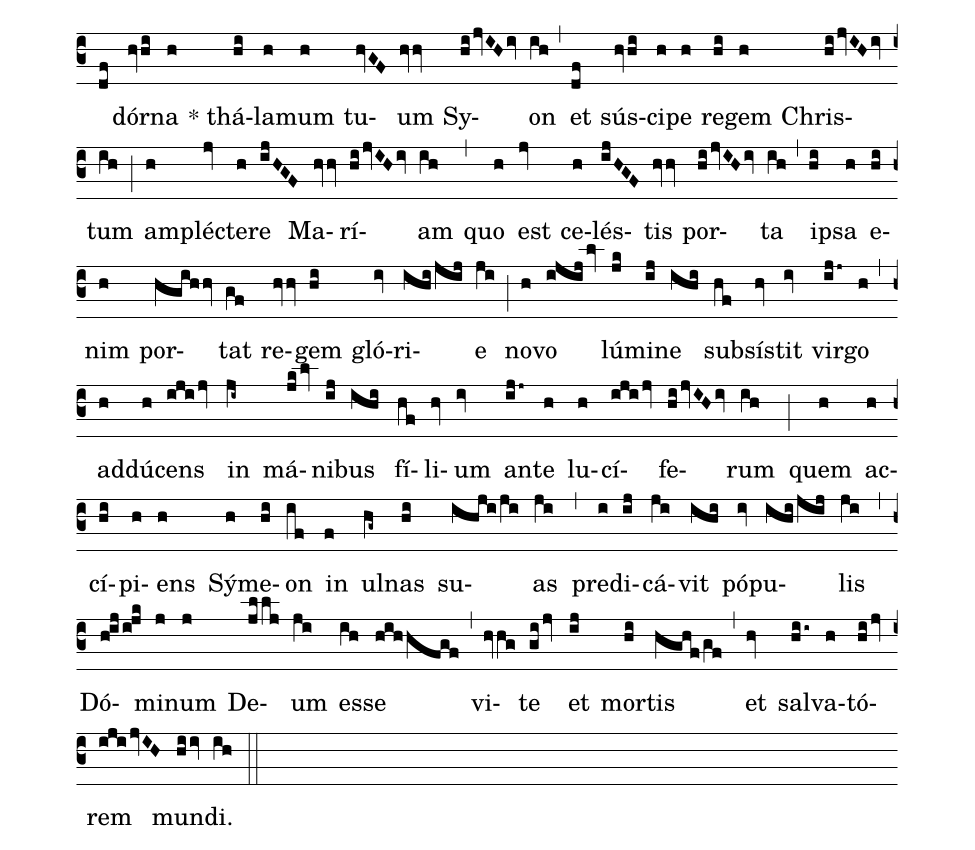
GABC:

annotation: Ant.;
annotation: VI.;
%%
(c3)
(df) dór(hvhi)na(h) * thá(hi)la(h)mum(h) tu(hvGF)um(hvhv) Sy(hijvIHiv)on(ih) (,)
et(df) sús(hvhi)ci(h)pe(h) re(hi)gem(h) Chris(hijvIHiv)tum(ih) (;)
am(h)pléc(jv)te(h)re(ijHGF) Ma(hvhv)rí(hijvIHiv)am(ih) (,)
quo(h) est(jv) ce(h)lés(ijHGF)tis(hvhv) por(hijvIHiv)ta(ih) (,)
ip(hi)sa(h) e(hi)nim(h) por(hgihhv)tat(gf) re(hvhv)gem(hi) gló(iv)ri(ihijij)e(ji) (;)
no(h)vo(ijijlv) lú(jk)mi(ij)ne(ihi) sub(hf)sís(hv)tit(iv) vir(ijj~)go(h) (,)
ad(h)dú(h)cens(ijijv) in(ji~) má(jklv)ni(ij)bus(ihi) fí(hf)li(hv)um(iv) an(ijj~)te(h) lu(h)cí(ijijv)fe(hijvIHiv)rum(ih) (;)
quem(h) ac(h)cí(hi)pi(h)ens(h) Sý(h)me(hi)on(if) in(f) ul(hg~)nas(hi) su(ihjiji)as(ji) (,)
pre(i)di(ij)cá(ji)vit(ihi) pó(iv)pu(ihijij)lis(ji) (,)
Dó(hijijk)mi(j)num(j) De(jllj)um(ji) es(ih)se(hihhfgf) (,)
vi(hvhg)te(gijv) et(ij) mor(hi)tis(hghfgf) (,)
et(hv) sal(hii~)va(h)tó(hijv)rem(ijijvIH) mun(hiiv)di.(ih) (::)
